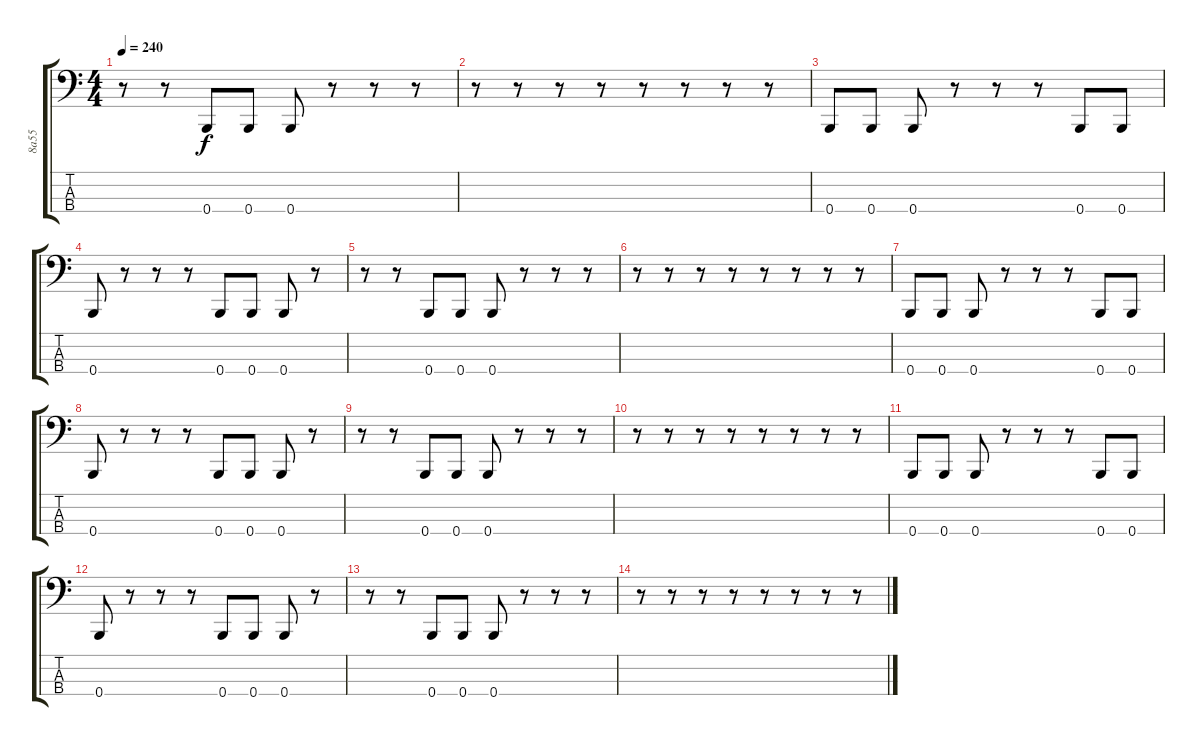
\track ("8a55" "8a55") {instrument electricbassfinger}
\staff {score tabs}
\tuning (E2 B1 Gb1 B0) {hide}
\ts (4 4)
\tempo 240
\clef f4
\ks c
r.8{dy f} r.8 0.4.8 0.4.8 0.4.8 r.8 r.8 r.8 |
r.8 r.8 r.8 r.8 r.8 r.8 r.8 r.8 |
0.4.8 0.4.8 0.4.8 r.8 r.8 r.8 0.4.8 0.4.8 |
0.4.8 r.8 r.8 r.8 0.4.8 0.4.8 0.4.8 r.8 |
r.8 r.8 0.4.8 0.4.8 0.4.8 r.8 r.8 r.8 |
r.8 r.8 r.8 r.8 r.8 r.8 r.8 r.8 |
0.4.8 0.4.8 0.4.8 r.8 r.8 r.8 0.4.8 0.4.8 |
0.4.8 r.8 r.8 r.8 0.4.8 0.4.8 0.4.8 r.8 |
r.8 r.8 0.4.8 0.4.8 0.4.8 r.8 r.8 r.8 |
r.8 r.8 r.8 r.8 r.8 r.8 r.8 r.8 |
0.4.8 0.4.8 0.4.8 r.8 r.8 r.8 0.4.8 0.4.8 |
0.4.8 r.8 r.8 r.8 0.4.8 0.4.8 0.4.8 r.8 |
r.8 r.8 0.4.8 0.4.8 0.4.8 r.8 r.8 r.8 |
r.8 r.8 r.8 r.8 r.8 r.8 r.8 r.8
